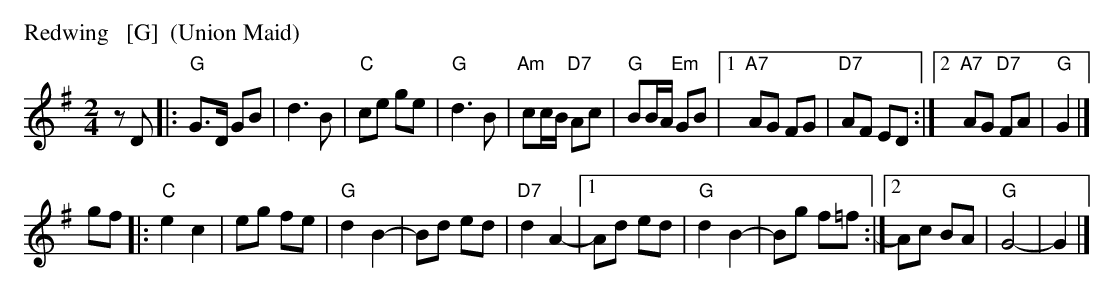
X:1
P: Redwing   [G]  (Union Maid)
M: 2/4
L: 1/8
K: G
zD \
|: "G"G>D GB | d3 B | "C"ce ge | "G"d3 B \
|  "Am"cc/B/ "D7"Ac | "G"BB/A/ "Em"GB |1 "A7"AG FG | "D7"AF ED :|2 "A7"AG "D7"FA | "G"G2 |]
gf \
|: "C"e2 c2 | eg fe | "G"d2 B2- | Bd ed \
| "D7"d2 A2- |1 Ad ed | "G"d2 B2- | Bg f=f :|2 Ac BA | "G"G4- | G2 |]
